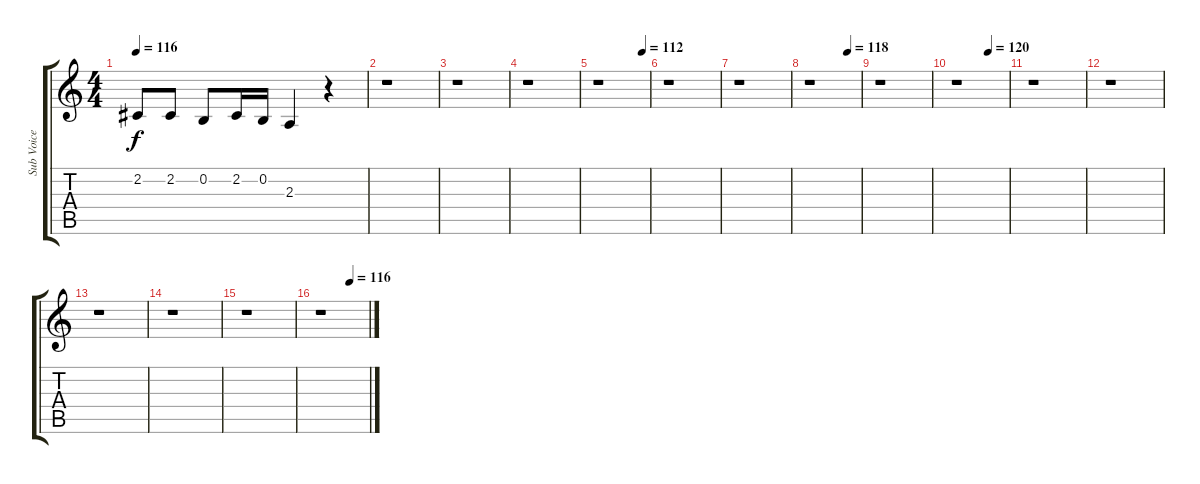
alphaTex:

\track ("Sub Voice (right)" "Sub Voice ") {instrument flute}
\staff {score tabs}
\tuning (E4 B3 G3 D3 A2 E2) {hide}
\ts (4 4)
\tempo 116
\clef g2
\ks c
2.2{t}.8{dy f} 2.2.8 0.2.8 2.2.16 0.2.16 2.3.4 r.4 |
r.1 |
r.1 |
r.1 |
\tempo (112 0.86875)
r.1 |
r.1 |
r.1 |
\tempo (118 0.75)
r.1 |
r.1 |
\tempo (120 0.61875)
r.1 |
r.1 |
r.1 |
r.1 |
r.1 |
r.1 |
\tempo (116 0.61875)
r.1
